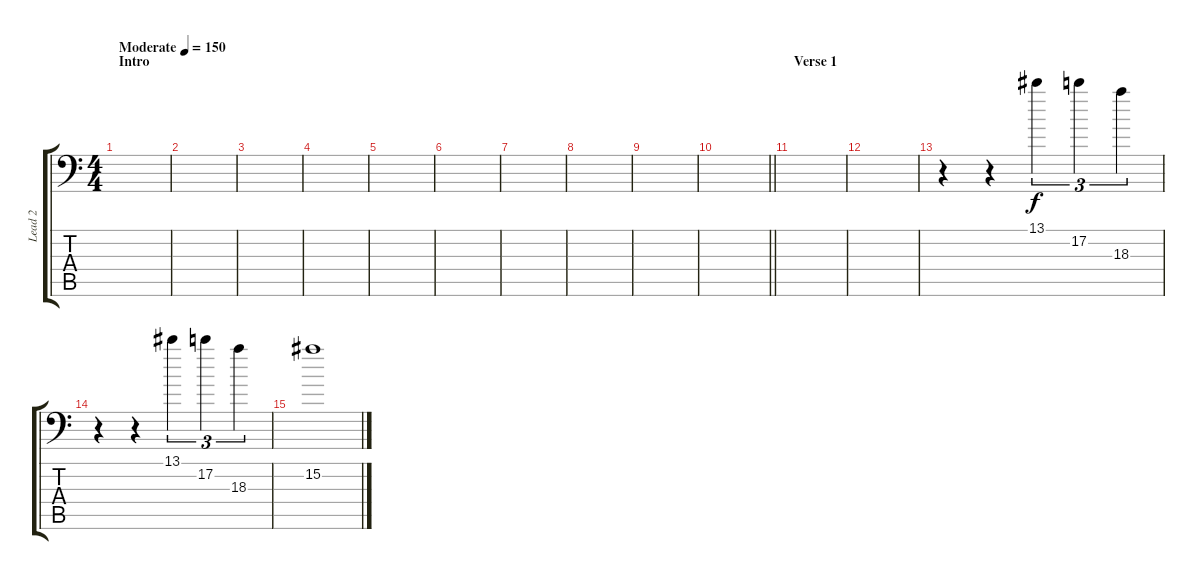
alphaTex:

\track ("Lead 2" "Lead 2") {instrument distortionguitar}
\staff {score tabs}
\tuning (C4 G3 Eb3 Bb2 F2 Bb1) {hide}
\ts (4 4)
\section ("" "Intro")
\tempo (150 "Moderate")
\clef f4
\ks c
|
|
|
|
|
|
|
|
|
\barLineRight lightlight
|
\section ("" "Verse 1")
|
|
r.4 r.4 13.1.4{tu (3 2)} 17.2.4{tu (3 2)} 18.3.4{tu (3 2)} |
r.4 r.4 13.1.4{tu (3 2)} 17.2.4{tu (3 2)} 18.3.4{tu (3 2)} |
15.2.1
